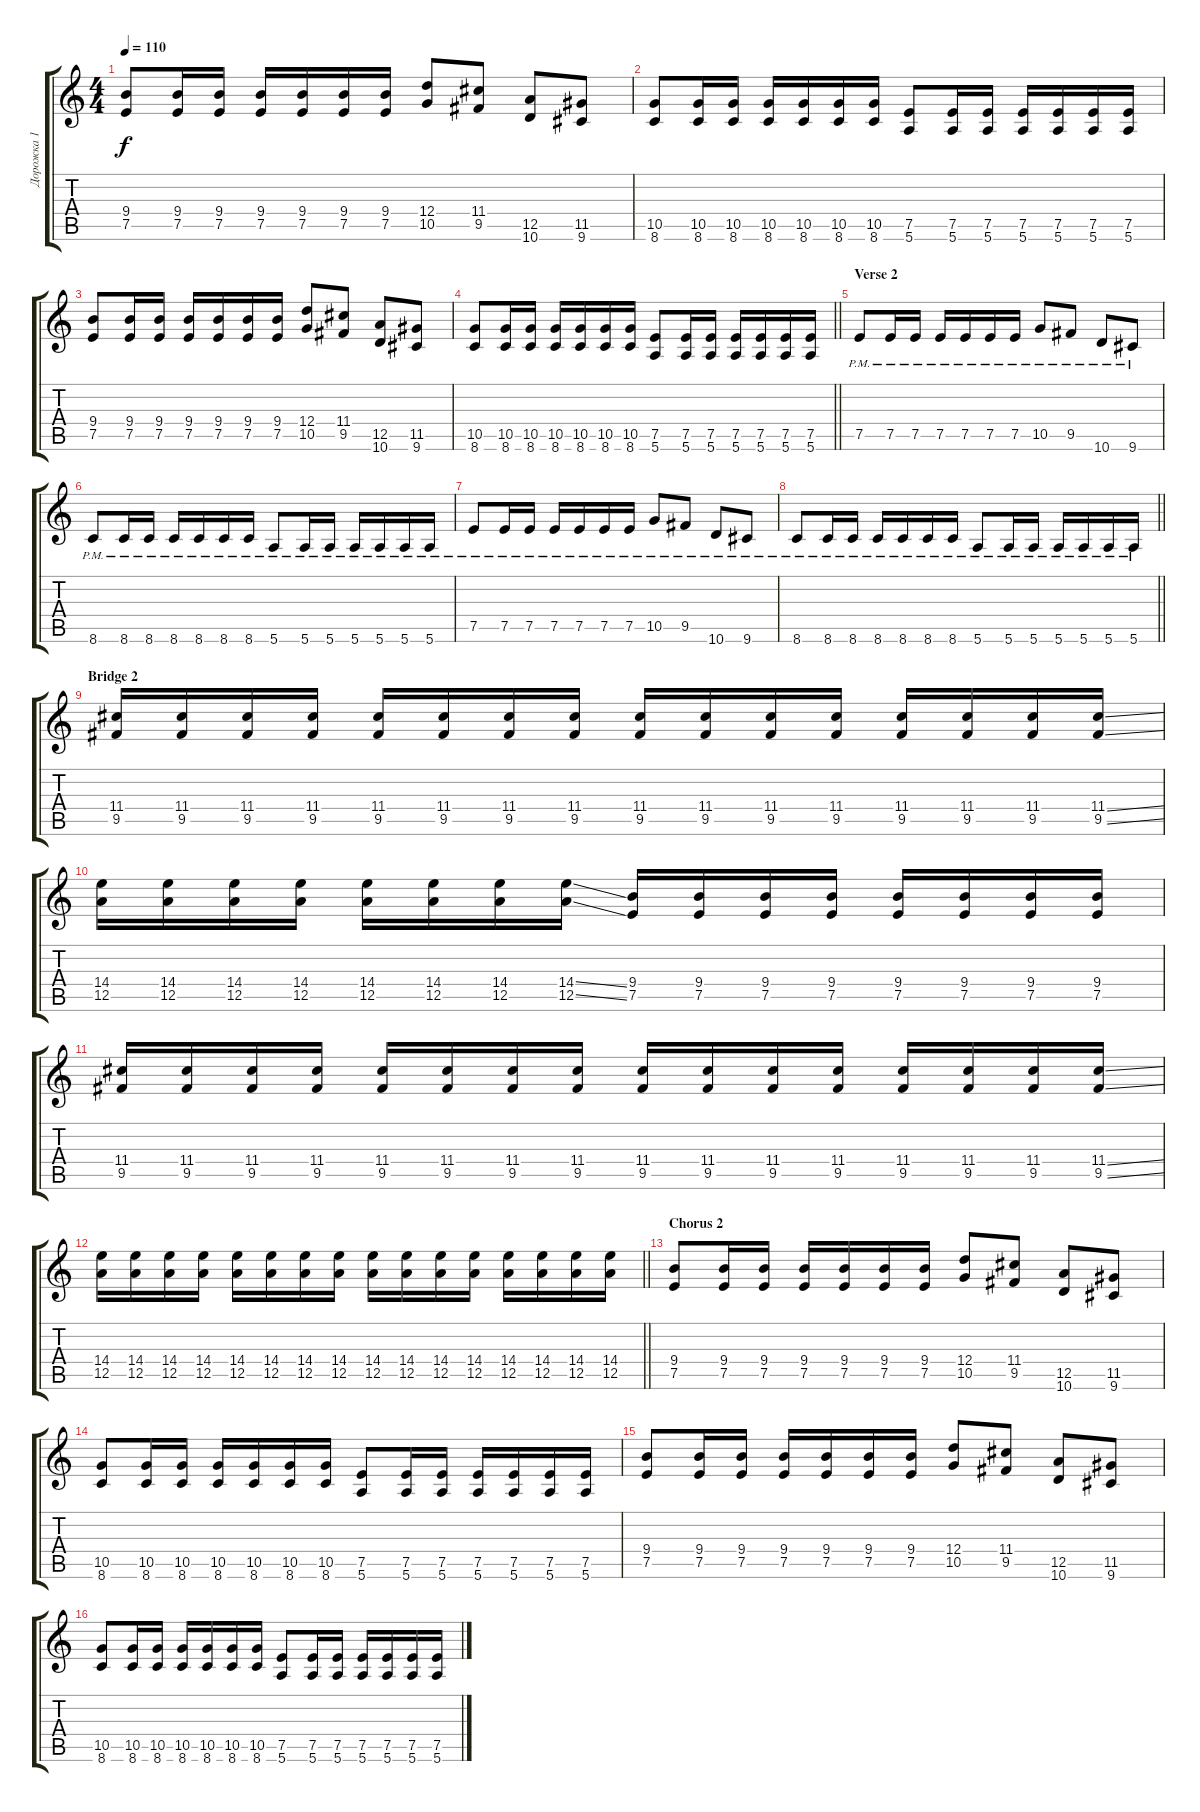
\track ("Дорожка 1" "Дорожка 1") {instrument distortionguitar}
\staff {score tabs}
\tuning (E4 B3 G3 D3 A2 E2) {hide}
\ts (4 4)
\tempo 110
\clef g2
\ks c
(9.4 7.5).8{dy f} (9.4 7.5).16 (9.4 7.5).16 (9.4 7.5).16 (9.4 7.5).16 (9.4 7.5).16 (9.4 7.5).16 (12.4 10.5).8 (11.4 9.5).8 (12.5 10.6).8 (11.5 9.6).8 |
(10.5 8.6).8 (10.5 8.6).16 (10.5 8.6).16 (10.5 8.6).16 (10.5 8.6).16 (10.5 8.6).16 (10.5 8.6).16 (7.5 5.6).8 (7.5 5.6).16 (7.5 5.6).16 (7.5 5.6).16 (7.5 5.6).16 (7.5 5.6).16 (7.5 5.6).16 |
(9.4 7.5).8 (9.4 7.5).16 (9.4 7.5).16 (9.4 7.5).16 (9.4 7.5).16 (9.4 7.5).16 (9.4 7.5).16 (12.4 10.5).8 (11.4 9.5).8 (12.5 10.6).8 (11.5 9.6).8 |
\barLineRight lightlight
(10.5 8.6).8 (10.5 8.6).16 (10.5 8.6).16 (10.5 8.6).16 (10.5 8.6).16 (10.5 8.6).16 (10.5 8.6).16 (7.5 5.6).8 (7.5 5.6).16 (7.5 5.6).16 (7.5 5.6).16 (7.5 5.6).16 (7.5 5.6).16 (7.5 5.6).16 |
\section ("" "Verse 2")
7.5{pm}.8 7.5{pm}.16 7.5{pm}.16 7.5{pm}.16 7.5{pm}.16 7.5{pm}.16 7.5{pm}.16 10.5{pm}.8 9.5{pm}.8 10.6{pm}.8 9.6{pm}.8 |
8.6{pm}.8 8.6{pm}.16 8.6{pm}.16 8.6{pm}.16 8.6{pm}.16 8.6{pm}.16 8.6{pm}.16 5.6{pm}.8 5.6{pm}.16 5.6{pm}.16 5.6{pm}.16 5.6{pm}.16 5.6{pm}.16 5.6{pm}.16 |
7.5{pm}.8 7.5{pm}.16 7.5{pm}.16 7.5{pm}.16 7.5{pm}.16 7.5{pm}.16 7.5{pm}.16 10.5{pm}.8 9.5{pm}.8 10.6{pm}.8 9.6{pm}.8 |
\barLineRight lightlight
8.6{pm}.8 8.6{pm}.16 8.6{pm}.16 8.6{pm}.16 8.6{pm}.16 8.6{pm}.16 8.6{pm}.16 5.6{pm}.8 5.6{pm}.16 5.6{pm}.16 5.6{pm}.16 5.6{pm}.16 5.6{pm}.16 5.6{pm}.16 |
\section ("" "Bridge 2")
(11.4 9.5).16 (11.4 9.5).16 (11.4 9.5).16 (11.4 9.5).16 (11.4 9.5).16 (11.4 9.5).16 (11.4 9.5).16 (11.4 9.5).16 (11.4 9.5).16 (11.4 9.5).16 (11.4 9.5).16 (11.4 9.5).16 (11.4 9.5).16 (11.4 9.5).16 (11.4 9.5).16 (11.4{ss} 9.5{ss}).16 |
(14.4 12.5).16 (14.4 12.5).16 (14.4 12.5).16 (14.4 12.5).16 (14.4 12.5).16 (14.4 12.5).16 (14.4 12.5).16 (14.4{ss} 12.5{ss}).16 (9.4 7.5).16 (9.4 7.5).16 (9.4 7.5).16 (9.4 7.5).16 (9.4 7.5).16 (9.4 7.5).16 (9.4 7.5).16 (9.4 7.5).16 |
(11.4 9.5).16 (11.4 9.5).16 (11.4 9.5).16 (11.4 9.5).16 (11.4 9.5).16 (11.4 9.5).16 (11.4 9.5).16 (11.4 9.5).16 (11.4 9.5).16 (11.4 9.5).16 (11.4 9.5).16 (11.4 9.5).16 (11.4 9.5).16 (11.4 9.5).16 (11.4 9.5).16 (11.4{ss} 9.5{ss}).16 |
\barLineRight lightlight
(14.4 12.5).16 (14.4 12.5).16 (14.4 12.5).16 (14.4 12.5).16 (14.4 12.5).16 (14.4 12.5).16 (14.4 12.5).16 (14.4 12.5).16 (14.4 12.5).16 (14.4 12.5).16 (14.4 12.5).16 (14.4 12.5).16 (14.4 12.5).16 (14.4 12.5).16 (14.4 12.5).16 (14.4 12.5).16 |
\section ("" "Chorus 2")
(9.4 7.5).8 (9.4 7.5).16 (9.4 7.5).16 (9.4 7.5).16 (9.4 7.5).16 (9.4 7.5).16 (9.4 7.5).16 (12.4 10.5).8 (11.4 9.5).8 (12.5 10.6).8 (11.5 9.6).8 |
(10.5 8.6).8 (10.5 8.6).16 (10.5 8.6).16 (10.5 8.6).16 (10.5 8.6).16 (10.5 8.6).16 (10.5 8.6).16 (7.5 5.6).8 (7.5 5.6).16 (7.5 5.6).16 (7.5 5.6).16 (7.5 5.6).16 (7.5 5.6).16 (7.5 5.6).16 |
(9.4 7.5).8 (9.4 7.5).16 (9.4 7.5).16 (9.4 7.5).16 (9.4 7.5).16 (9.4 7.5).16 (9.4 7.5).16 (12.4 10.5).8 (11.4 9.5).8 (12.5 10.6).8 (11.5 9.6).8 |
(10.5 8.6).8 (10.5 8.6).16 (10.5 8.6).16 (10.5 8.6).16 (10.5 8.6).16 (10.5 8.6).16 (10.5 8.6).16 (7.5 5.6).8 (7.5 5.6).16 (7.5 5.6).16 (7.5 5.6).16 (7.5 5.6).16 (7.5 5.6).16 (7.5 5.6).16
